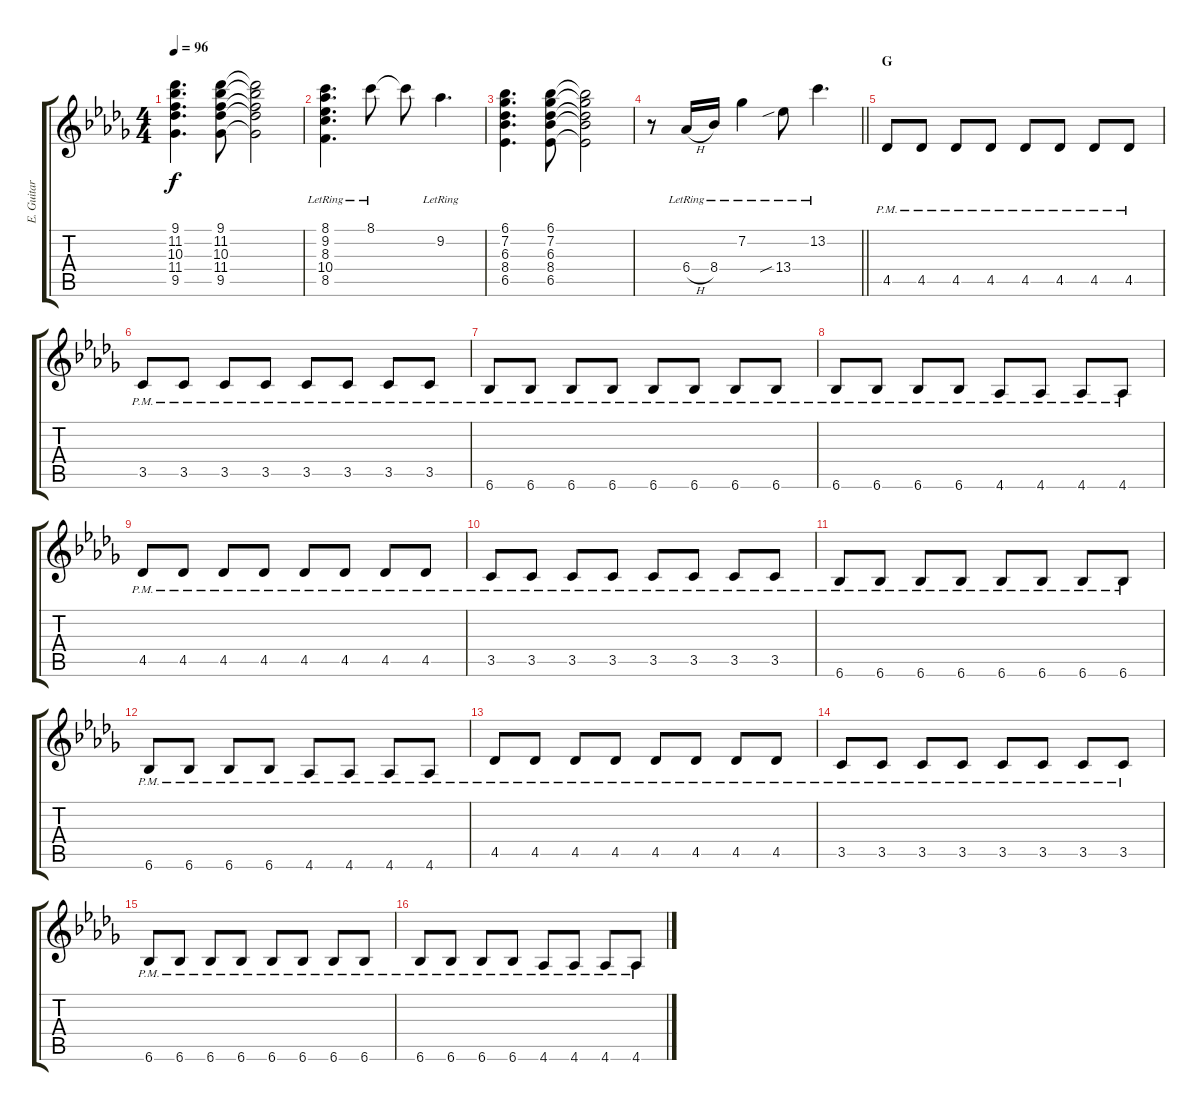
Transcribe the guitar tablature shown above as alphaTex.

\track ("E. Guitar I" "E. Guitar ") {instrument electricguitarclean}
\staff {score tabs}
\tuning (E4 B3 G3 D3 A2 E2) {hide}
\ts (4 4)
\tempo 96
\clef g2
\ks db
(9.1 11.2 10.3 11.4 9.5).4{d dy f} (9.1 11.2 10.3 11.4 9.5).8 (9.1{t} 11.2{t} 10.3{t} 11.4{t} 9.5{t}).2 |
(8.1{lr} 9.2{lr} 8.3{lr} 10.4{lr} 8.5{lr}).4{d} 8.1{lr}.8 8.1{t}.8 9.2{lr}.4{d} |
(6.1 7.2 6.3 8.4 6.5).4{d} (6.1 7.2 6.3 8.4 6.5).8 (6.1{t} 7.2{t} 6.3{t} 8.4{t} 6.5{t}).2 |
\barLineRight lightlight
r.8 6.4{h lr}.16 8.4{lr}.16 7.2{lr}.4 13.4{sib lr}.8 13.2{lr}.4{d} |
\section ("" "G")
4.5{pm}.8 4.5{pm}.8 4.5{pm}.8 4.5{pm}.8 4.5{pm}.8 4.5{pm}.8 4.5{pm}.8 4.5{pm}.8 |
3.5{pm}.8 3.5{pm}.8 3.5{pm}.8 3.5{pm}.8 3.5{pm}.8 3.5{pm}.8 3.5{pm}.8 3.5{pm}.8 |
6.6{pm}.8 6.6{pm}.8 6.6{pm}.8 6.6{pm}.8 6.6{pm}.8 6.6{pm}.8 6.6{pm}.8 6.6{pm}.8 |
6.6{pm}.8 6.6{pm}.8 6.6{pm}.8 6.6{pm}.8 4.6{pm}.8 4.6{pm}.8 4.6{pm}.8 4.6{pm}.8 |
4.5{pm}.8 4.5{pm}.8 4.5{pm}.8 4.5{pm}.8 4.5{pm}.8 4.5{pm}.8 4.5{pm}.8 4.5{pm}.8 |
3.5{pm}.8 3.5{pm}.8 3.5{pm}.8 3.5{pm}.8 3.5{pm}.8 3.5{pm}.8 3.5{pm}.8 3.5{pm}.8 |
6.6{pm}.8 6.6{pm}.8 6.6{pm}.8 6.6{pm}.8 6.6{pm}.8 6.6{pm}.8 6.6{pm}.8 6.6{pm}.8 |
6.6{pm}.8 6.6{pm}.8 6.6{pm}.8 6.6{pm}.8 4.6{pm}.8 4.6{pm}.8 4.6{pm}.8 4.6{pm}.8 |
4.5{pm}.8 4.5{pm}.8 4.5{pm}.8 4.5{pm}.8 4.5{pm}.8 4.5{pm}.8 4.5{pm}.8 4.5{pm}.8 |
3.5{pm}.8 3.5{pm}.8 3.5{pm}.8 3.5{pm}.8 3.5{pm}.8 3.5{pm}.8 3.5{pm}.8 3.5{pm}.8 |
6.6{pm}.8 6.6{pm}.8 6.6{pm}.8 6.6{pm}.8 6.6{pm}.8 6.6{pm}.8 6.6{pm}.8 6.6{pm}.8 |
6.6{pm}.8 6.6{pm}.8 6.6{pm}.8 6.6{pm}.8 4.6{pm}.8 4.6{pm}.8 4.6{pm}.8 4.6{pm}.8
